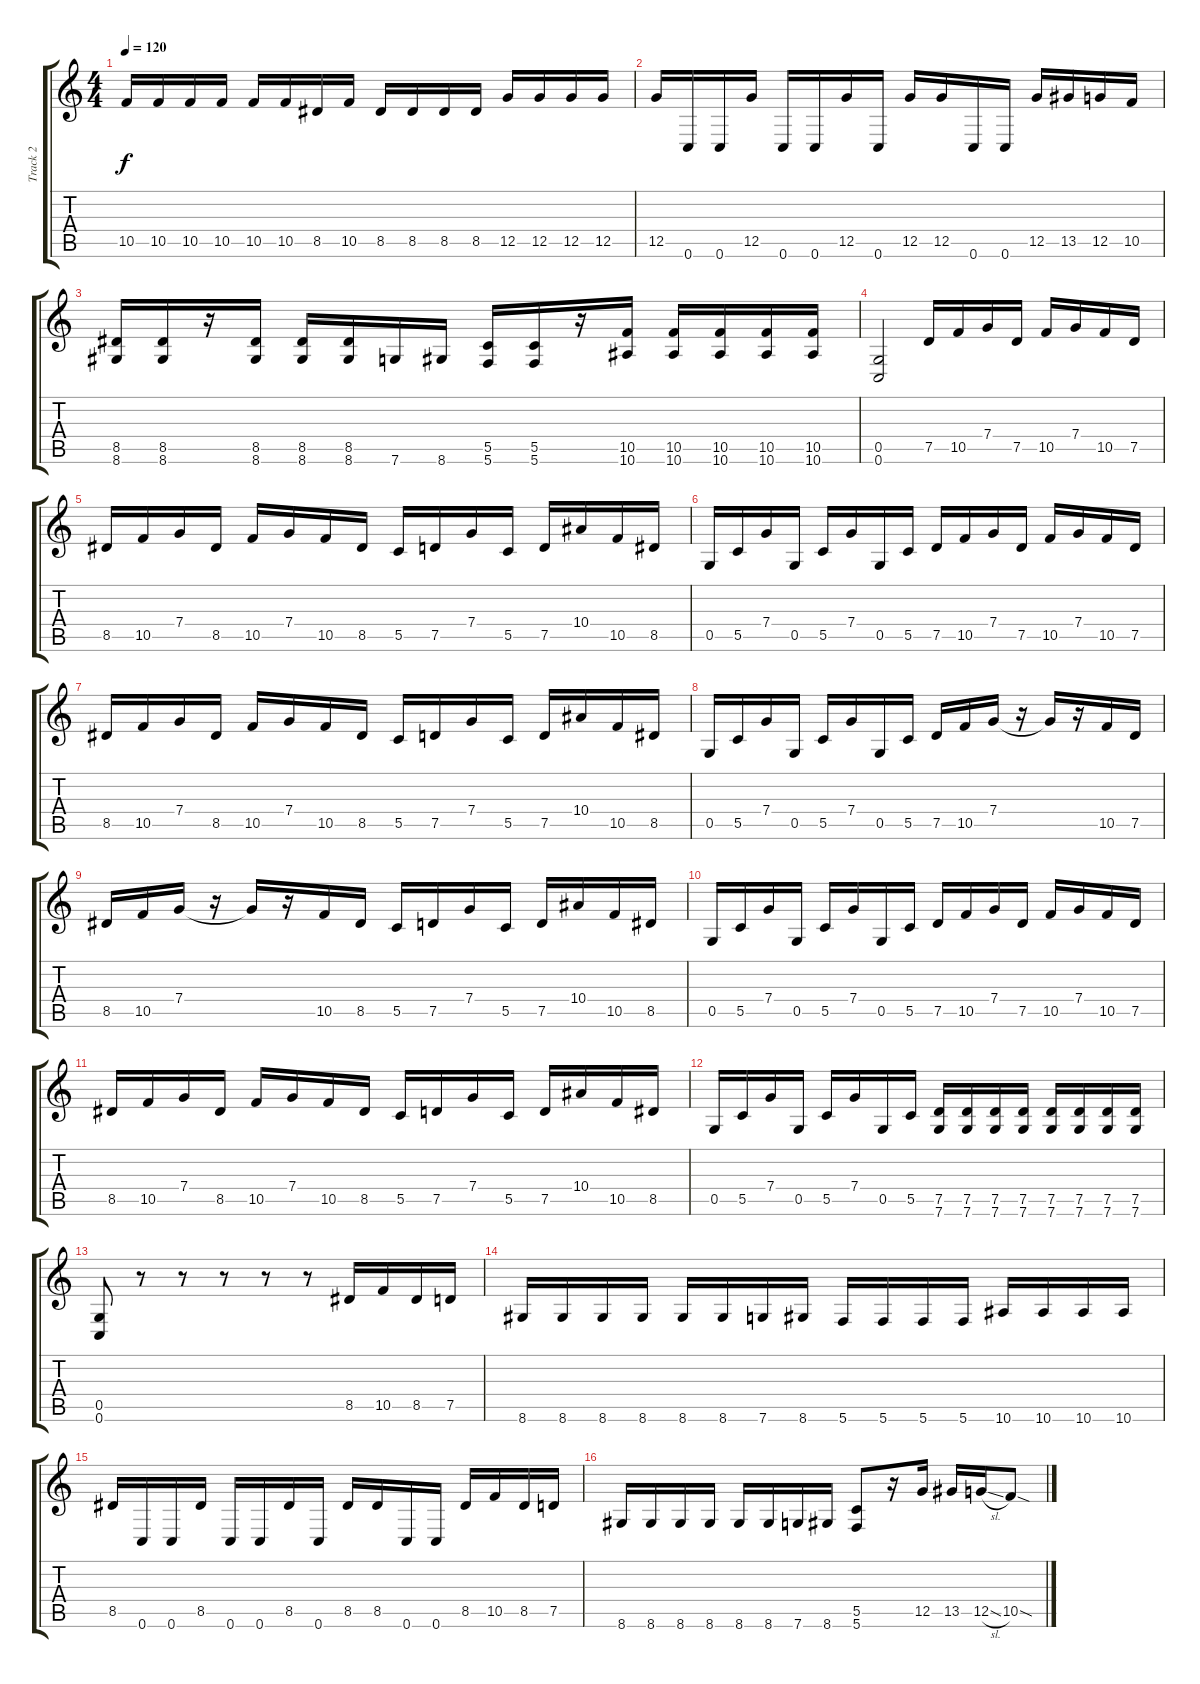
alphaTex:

\track ("Track 2" "Track 2") {instrument overdrivenguitar}
\staff {score tabs}
\tuning (D4 A3 F3 C3 G2 C2) {hide}
\ts (4 4)
\tempo 120
\clef g2
\ks c
10.5.16{dy f} 10.5.16 10.5.16 10.5.16 10.5.16 10.5.16 8.5.16 10.5.16 8.5.16 8.5.16 8.5.16 8.5.16 12.5.16 12.5.16 12.5.16 12.5.16 |
12.5.16 0.6.16 0.6.16 12.5.16 0.6.16 0.6.16 12.5.16 0.6.16 12.5.16 12.5.16 0.6.16 0.6.16 12.5.16 13.5.16 12.5.16 10.5.16 |
(8.5 8.6).16 (8.5 8.6).16 r.16 (8.5 8.6).16 (8.5 8.6).16 (8.5 8.6).16 7.6.16 8.6.16 (5.5 5.6).16 (5.5 5.6).16 r.16 (10.5 10.6).16 (10.5 10.6).16 (10.5 10.6).16 (10.5 10.6).16 (10.5 10.6).16 |
(0.5 0.6).2 7.5.16 10.5.16 7.4.16 7.5.16 10.5.16 7.4.16 10.5.16 7.5.16 |
8.5.16 10.5.16 7.4.16 8.5.16 10.5.16 7.4.16 10.5.16 8.5.16 5.5.16 7.5.16 7.4.16 5.5.16 7.5.16 10.4.16 10.5.16 8.5.16 |
0.5.16 5.5.16 7.4.16 0.5.16 5.5.16 7.4.16 0.5.16 5.5.16 7.5.16 10.5.16 7.4.16 7.5.16 10.5.16 7.4.16 10.5.16 7.5.16 |
8.5.16 10.5.16 7.4.16 8.5.16 10.5.16 7.4.16 10.5.16 8.5.16 5.5.16 7.5.16 7.4.16 5.5.16 7.5.16 10.4.16 10.5.16 8.5.16 |
0.5.16 5.5.16 7.4.16 0.5.16 5.5.16 7.4.16 0.5.16 5.5.16 7.5.16 10.5.16 7.4.16 r.16 7.4{t}.16 r.16 10.5.16 7.5.16 |
8.5.16 10.5.16 7.4.16 r.16 7.4{t}.16 r.16 10.5.16 8.5.16 5.5.16 7.5.16 7.4.16 5.5.16 7.5.16 10.4.16 10.5.16 8.5.16 |
0.5.16 5.5.16 7.4.16 0.5.16 5.5.16 7.4.16 0.5.16 5.5.16 7.5.16 10.5.16 7.4.16 7.5.16 10.5.16 7.4.16 10.5.16 7.5.16 |
8.5.16 10.5.16 7.4.16 8.5.16 10.5.16 7.4.16 10.5.16 8.5.16 5.5.16 7.5.16 7.4.16 5.5.16 7.5.16 10.4.16 10.5.16 8.5.16 |
0.5.16 5.5.16 7.4.16 0.5.16 5.5.16 7.4.16 0.5.16 5.5.16 (7.5 7.6).16 (7.5 7.6).16 (7.5 7.6).16 (7.5 7.6).16 (7.5 7.6).16 (7.5 7.6).16 (7.5 7.6).16 (7.5 7.6).16 |
(0.5 0.6).8 r.8 r.8 r.8 r.8 r.8 8.5.16 10.5.16 8.5.16 7.5.16 |
8.6.16 8.6.16 8.6.16 8.6.16 8.6.16 8.6.16 7.6.16 8.6.16 5.6.16 5.6.16 5.6.16 5.6.16 10.6.16 10.6.16 10.6.16 10.6.16 |
8.5.16 0.6.16 0.6.16 8.5.16 0.6.16 0.6.16 8.5.16 0.6.16 8.5.16 8.5.16 0.6.16 0.6.16 8.5.16 10.5.16 8.5.16 7.5.16 |
8.6.16 8.6.16 8.6.16 8.6.16 8.6.16 8.6.16 7.6.16 8.6.16 (5.5 5.6).8 r.16 12.5.16 13.5.16 12.5{sl}.16 10.5{sod}.8
